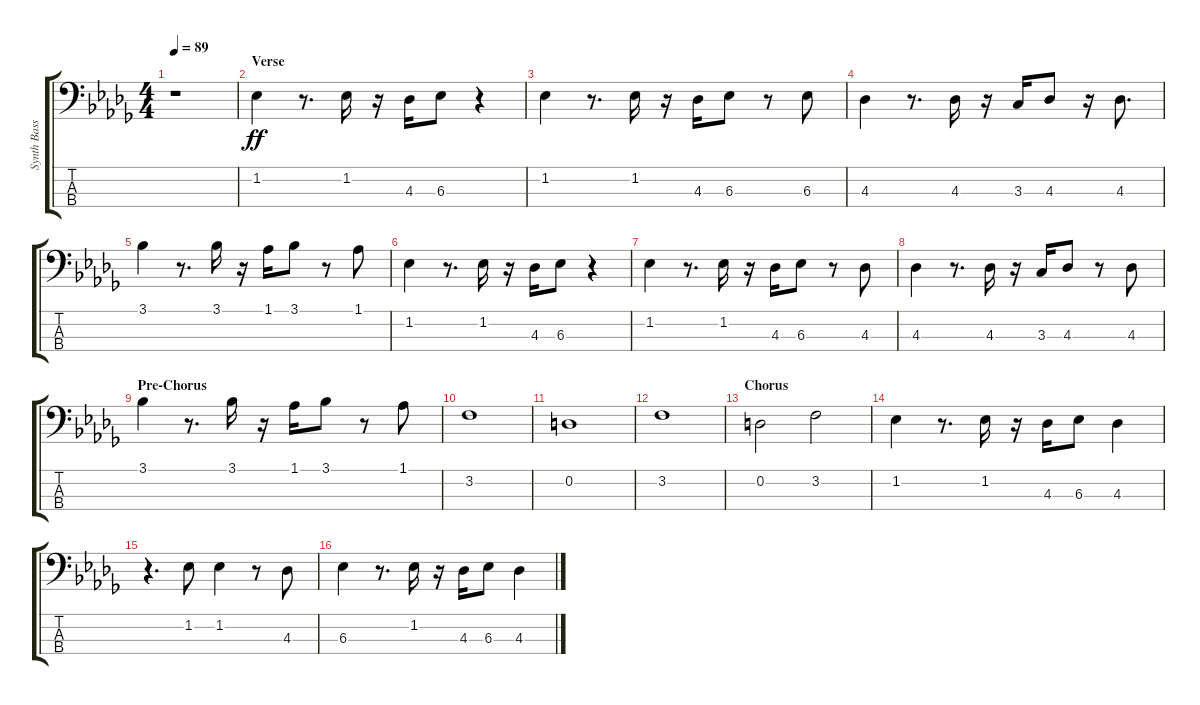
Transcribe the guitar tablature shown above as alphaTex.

\track ("Synth Bass" "Synth Bass") {instrument synthbass2}
\staff {score tabs}
\tuning (G2 D2 A1 E1) {hide}
\ts (4 4)
\tempo 89
\clef f4
\ks bbminor
r.1{dy ff} |
\section ("" "Verse")
1.2.4 r.8{d} 1.2.16 r.16 4.3.16 6.3.8 r.4 |
1.2.4 r.8{d} 1.2.16 r.16 4.3.16 6.3.8 r.8 6.3.8 |
4.3.4 r.8{d} 4.3.16 r.16 3.3.16 4.3.8 r.16 4.3.8{d} |
3.1.4 r.8{d} 3.1.16 r.16 1.1.16 3.1.8 r.8 1.1.8 |
1.2.4 r.8{d} 1.2.16 r.16 4.3.16 6.3.8 r.4 |
1.2.4 r.8{d} 1.2.16 r.16 4.3.16 6.3.8 r.8 4.3.8 |
4.3.4 r.8{d} 4.3.16 r.16 3.3.16 4.3.8 r.8 4.3.8 |
\section ("" "Pre-Chorus")
3.1.4 r.8{d} 3.1.16 r.16 1.1.16 3.1.8 r.8 1.1.8 |
3.2.1 |
0.2.1 |
3.2.1 |
\section ("" "Chorus")
0.2.2 3.2.2 |
1.2.4 r.8{d} 1.2.16 r.16 4.3.16 6.3.8 4.3.4 |
r.4{d} 1.2.8 1.2.4 r.8 4.3.8 |
6.3.4 r.8{d} 1.2.16 r.16 4.3.16 6.3.8 4.3.4
